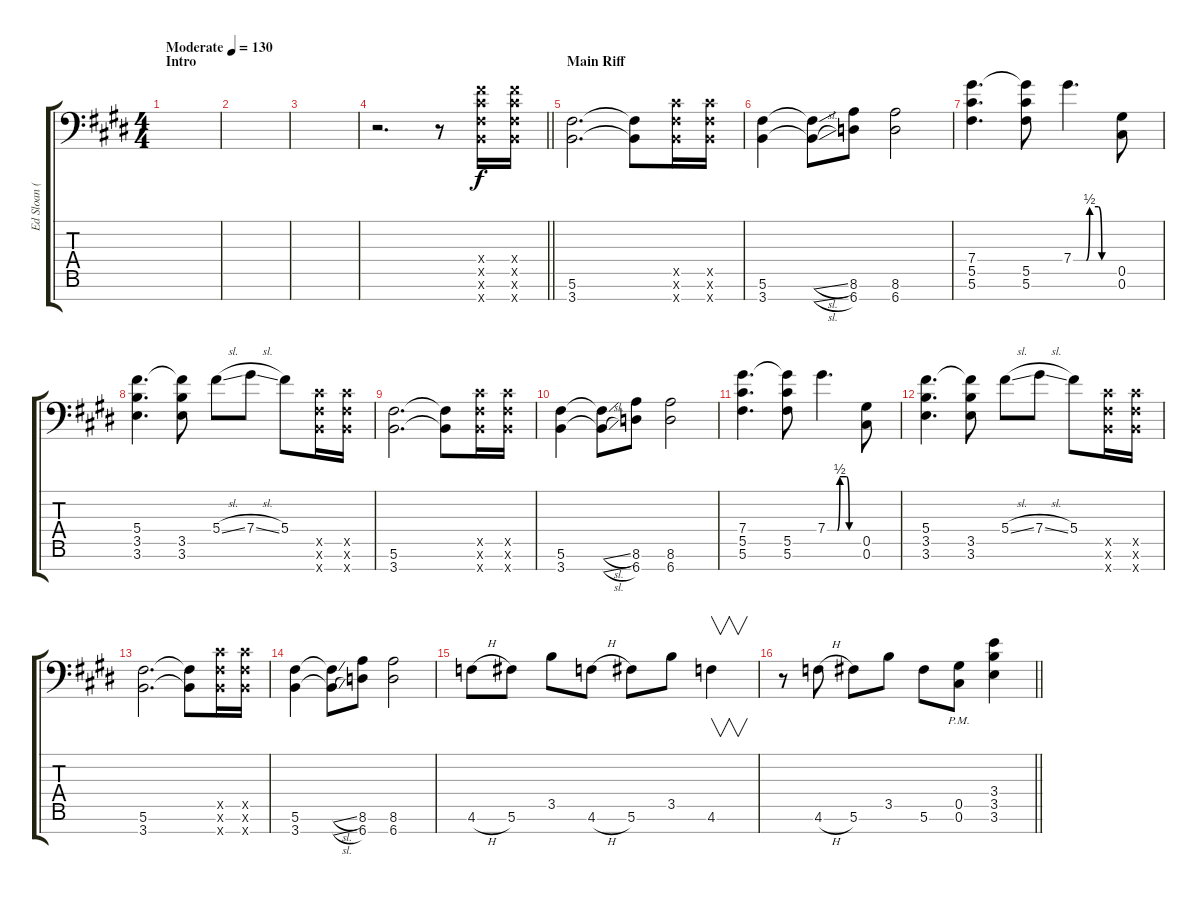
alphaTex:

\track ("Ed Sloan (Electric) (L)" "Ed Sloan (") {instrument distortionguitar}
\staff {score tabs}
\tuning (Eb4 Bb3 Gb3 Db3 Ab2 Db2 Ab1) {hide}
\ts (4 4)
\section ("" "Intro")
\tempo (130 "Moderate")
\clef f4
\ks c#minor
|
|
|
\barLineRight lightlight
r.2{d} r.8 (5.4{x} 5.5{x} 5.6{x} 3.7{x}).16 (5.4{x} 5.5{x} 5.6{x} 3.7{x}).16 |
\section ("" "Main Riff")
(5.6 3.7).2{d} (5.6{t} 3.7{t}).8 (5.5{x} 5.6{x} 3.7{x}).16 (5.5{x} 5.6{x} 3.7{x}).16 |
(5.6 3.7).4 (5.6{sl t} 3.7{sl t}).8 (8.6 6.7).8 (8.6 6.7).2 |
(7.4 5.5 5.6).4{d} (7.4{t} 5.5 5.6).8 7.4{be (custom 0 0 19 0 24 2 37 2 42 0 60 0)}.4{d} (0.5 0.6).8 |
(5.4 3.5 3.6).4{d} (5.4{t} 3.5 3.6).8 5.4{sl}.8 7.4{sl}.8 5.4.8 (5.5{x} 5.6{x} 3.7{x}).16 (5.5{x} 5.6{x} 3.7{x}).16 |
(5.6 3.7).2{d} (5.6{t} 3.7{t}).8 (5.5{x} 5.6{x} 3.7{x}).16 (5.5{x} 5.6{x} 3.7{x}).16 |
(5.6 3.7).4 (5.6{sl t} 3.7{sl t}).8 (8.6 6.7).8 (8.6 6.7).2 |
(7.4 5.5 5.6).4{d} (7.4{t} 5.5 5.6).8 7.4{be (custom 0 0 19 0 24 2 37 2 42 0 60 0)}.4{d} (0.5 0.6).8 |
(5.4 3.5 3.6).4{d} (5.4{t} 3.5 3.6).8 5.4{sl}.8 7.4{sl}.8 5.4.8 (5.5{x} 5.6{x} 3.7{x}).16 (5.5{x} 5.6{x} 3.7{x}).16 |
(5.6 3.7).2{d} (5.6{t} 3.7{t}).8 (5.5{x} 5.6{x} 3.7{x}).16 (5.5{x} 5.6{x} 3.7{x}).16 |
(5.6 3.7).4 (5.6{sl t} 3.7{sl t}).8 (8.6 6.7).8 (8.6 6.7).2 |
4.6{h}.8 5.6.8 3.5.8 4.6{h}.8 5.6.8 3.5.8 4.6.4{v} |
\barLineRight lightlight
r.8 4.6{h}.8 5.6.8 3.5.8 5.6.8 (0.5{pm} 0.6{pm}).8 (3.4 3.5 3.6).4
